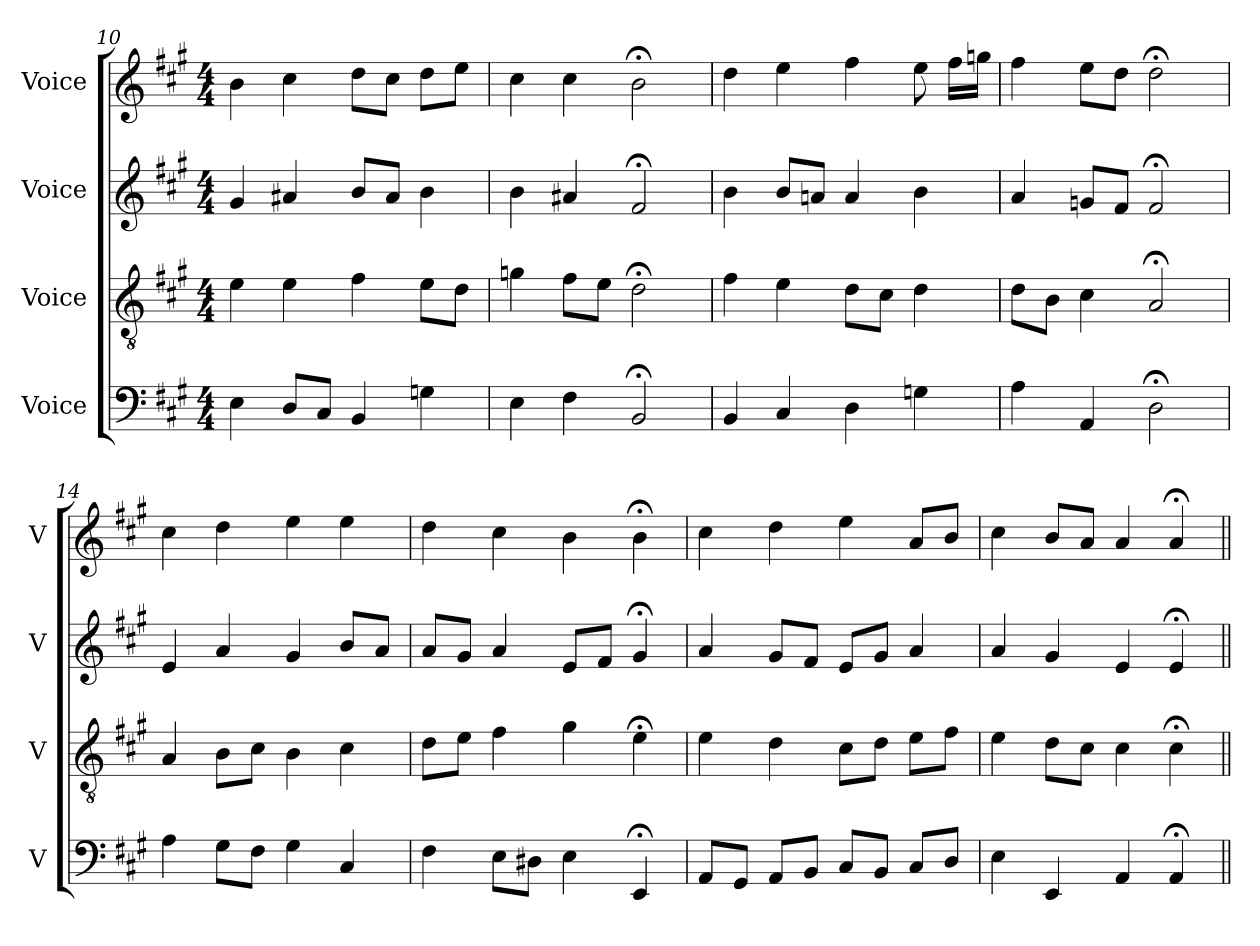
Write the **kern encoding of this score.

**kern	**kern	**kern	**kern
*part4	*part3	*part2	*part1
*staff4	*staff3	*staff2	*staff1
*I"Voice	*I"Voice	*I"Voice	*I"Voice
*I'V	*I'V	*I'V	*I'V
*clefF4	*clefGv2	*clefG2	*clefG2
*k[f#c#g#]	*k[f#c#g#]	*k[f#c#g#]	*k[f#c#g#]
*M4/4	*M4/4	*M4/4	*M4/4
=10	=10	=10	=10
4E	4e	4g#	4b
8DL	4e	4a#X	4cc#
8C#J	.	.	.
4BB	4f#	8bL	8ddL
.	.	8a#J	8cc#J
4Gn	8eL	4b	8ddL
.	8dJ	.	8eeJ
=11	=11	=11	=11
4E	4gn	4b	4cc#
4F#	8f#L	4a#X	4cc#
.	8eJ	.	.
2BB;<	2d;<	2f#;<	2b;<
=12	=12	=12	=12
4BB	4f#	4b	4dd
4C#	4e	8bL	4ee
.	.	8anJ	.
4D	8dL	4a	4ff#
.	8c#J	.	.
4Gn	4d	4b	8ee
.	.	.	16ff#LL
.	.	.	16ggnJJ
=13	=13	=13	=13
4A	8dL	4a	4ff#
.	8BJ	.	.
4AA	4c#	8gnL	8eeL
.	.	8f#J	8ddJ
2D;<	2A;<	2f#;<	2dd;<
=14	=14	=14	=14
4A	4A	4e	4cc#
8G#L	8BL	4a	4dd
8F#J	8c#J	.	.
4G#	4B	4g#	4ee
4C#	4c#	8bL	4ee
.	.	8aJ	.
=15	=15	=15	=15
4F#	8dL	8aL	4dd
.	8eJ	8g#J	.
8EL	4f#	4a	4cc#
8D#XJ	.	.	.
4E	4g#	8eL	4b
.	.	8f#J	.
4EE;<	4e;<	4g#;<	4b;<
=16	=16	=16	=16
8AAL	4e	4a	4cc#
8GG#J	.	.	.
8AAL	4d	8g#L	4dd
8BBJ	.	8f#J	.
8C#L	8c#L	8eL	4ee
8BBJ	8dJ	8g#J	.
8C#L	8eL	4a	8aL
8DJ	8f#J	.	8bJ
=17	=17	=17	=17
4E	4e	4a	4cc#
4EE	8dL	4g#	8bL
.	8c#J	.	8aJ
4AA	4c#	4e	4a
4AA;<	4c#;<	4e;<	4a;<
=||	=||	=||	=||
*-	*-	*-	*-
